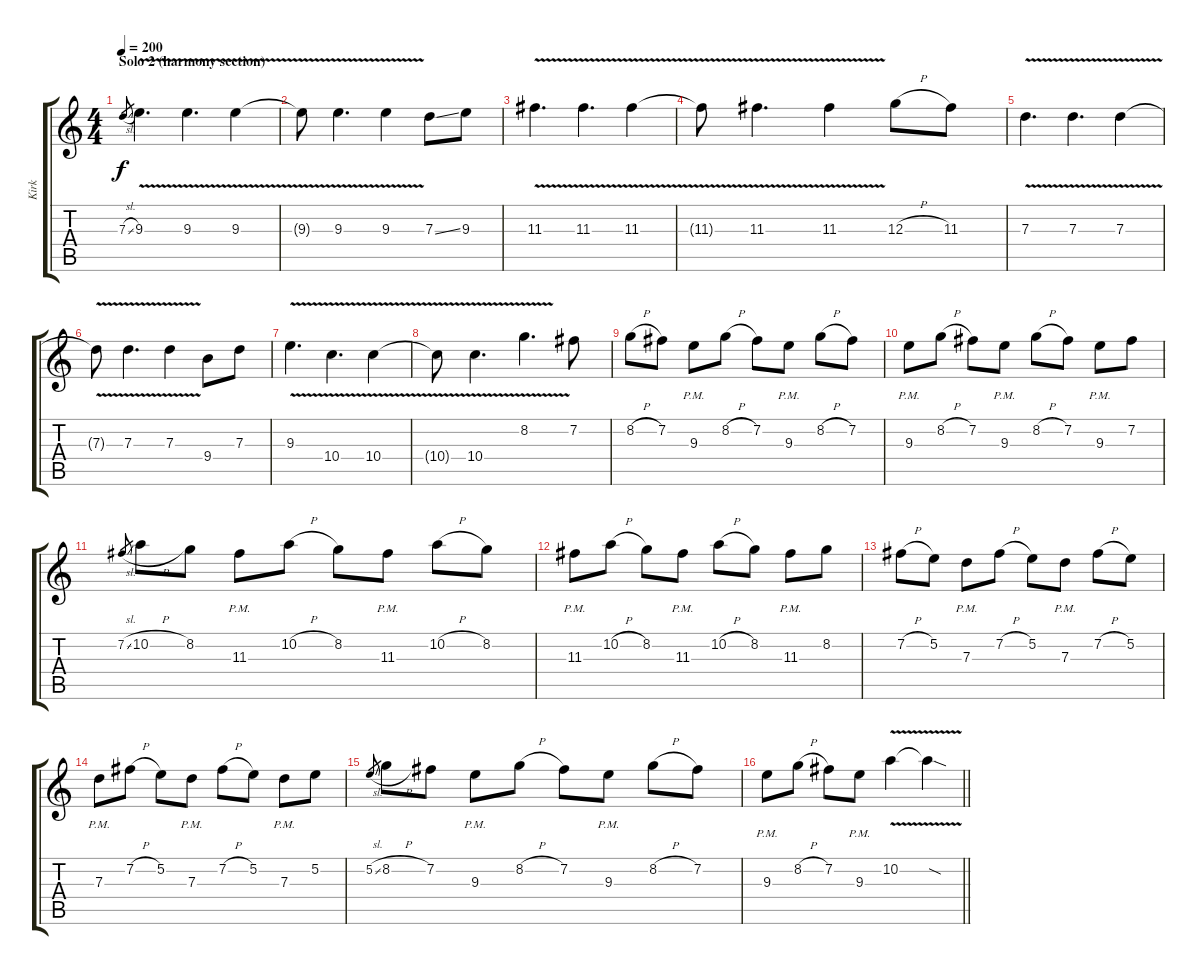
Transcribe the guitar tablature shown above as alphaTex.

\track ("Kirk" "Kirk") {instrument overdrivenguitar}
\staff {score tabs}
\tuning (E4 B3 G3 D3 A2 E2) {hide}
\ts (4 4)
\section ("" "Solo 2 (harmony section)")
\tempo 200
\clef g2
\ks c
7.3{sl}.8{gr dy f} 9.3{v}.4{d} 9.3{v}.4{d} 9.3{v}.4 |
9.3{t}.8 9.3{v}.4{d} 9.3{v}.4 7.3{ss}.8 9.3.8 |
11.3{v}.4{d} 11.3{v}.4{d} 11.3{v}.4 |
11.3{t}.8 11.3{v}.4{d} 11.3{v}.4 12.3{h}.8 11.3.8 |
7.3{v}.4{d} 7.3{v}.4{d} 7.3{v}.4 |
7.3{t}.8 7.3{v}.4{d} 7.3{v}.4 9.4.8 7.3.8 |
9.3{v}.4{d} 10.4{v}.4{d} 10.4{v}.4 |
10.4{t}.8 10.4{v}.4{d} 8.2{v}.4{d} 7.2.8 |
8.2{h}.8 7.2.8 9.3{pm}.8 8.2{h}.8 7.2.8 9.3{pm}.8 8.2{h}.8 7.2.8 |
9.3{pm}.8 8.2{h}.8 7.2.8 9.3{pm}.8 8.2{h}.8 7.2.8 9.3{pm}.8 7.2.8 |
7.2{sl}.8{gr} 10.2{h}.8 8.2.8 11.3{pm}.8 10.2{h}.8 8.2.8 11.3{pm}.8 10.2{h}.8 8.2.8 |
11.3{pm}.8 10.2{h}.8 8.2.8 11.3{pm}.8 10.2{h}.8 8.2.8 11.3{pm}.8 8.2.8 |
7.2{h}.8 5.2.8 7.3{pm}.8 7.2{h}.8 5.2.8 7.3{pm}.8 7.2{h}.8 5.2.8 |
7.3{pm}.8 7.2{h}.8 5.2.8 7.3{pm}.8 7.2{h}.8 5.2.8 7.3{pm}.8 5.2.8 |
5.2{sl}.8{gr} 8.2{h}.8 7.2.8 9.3{pm}.8 8.2{h}.8 7.2.8 9.3{pm}.8 8.2{h}.8 7.2.8 |
\barLineRight lightlight
9.3{pm}.8 8.2{h}.8 7.2.8 9.3{pm}.8 10.2{v}.4 10.2{sod t}.4
